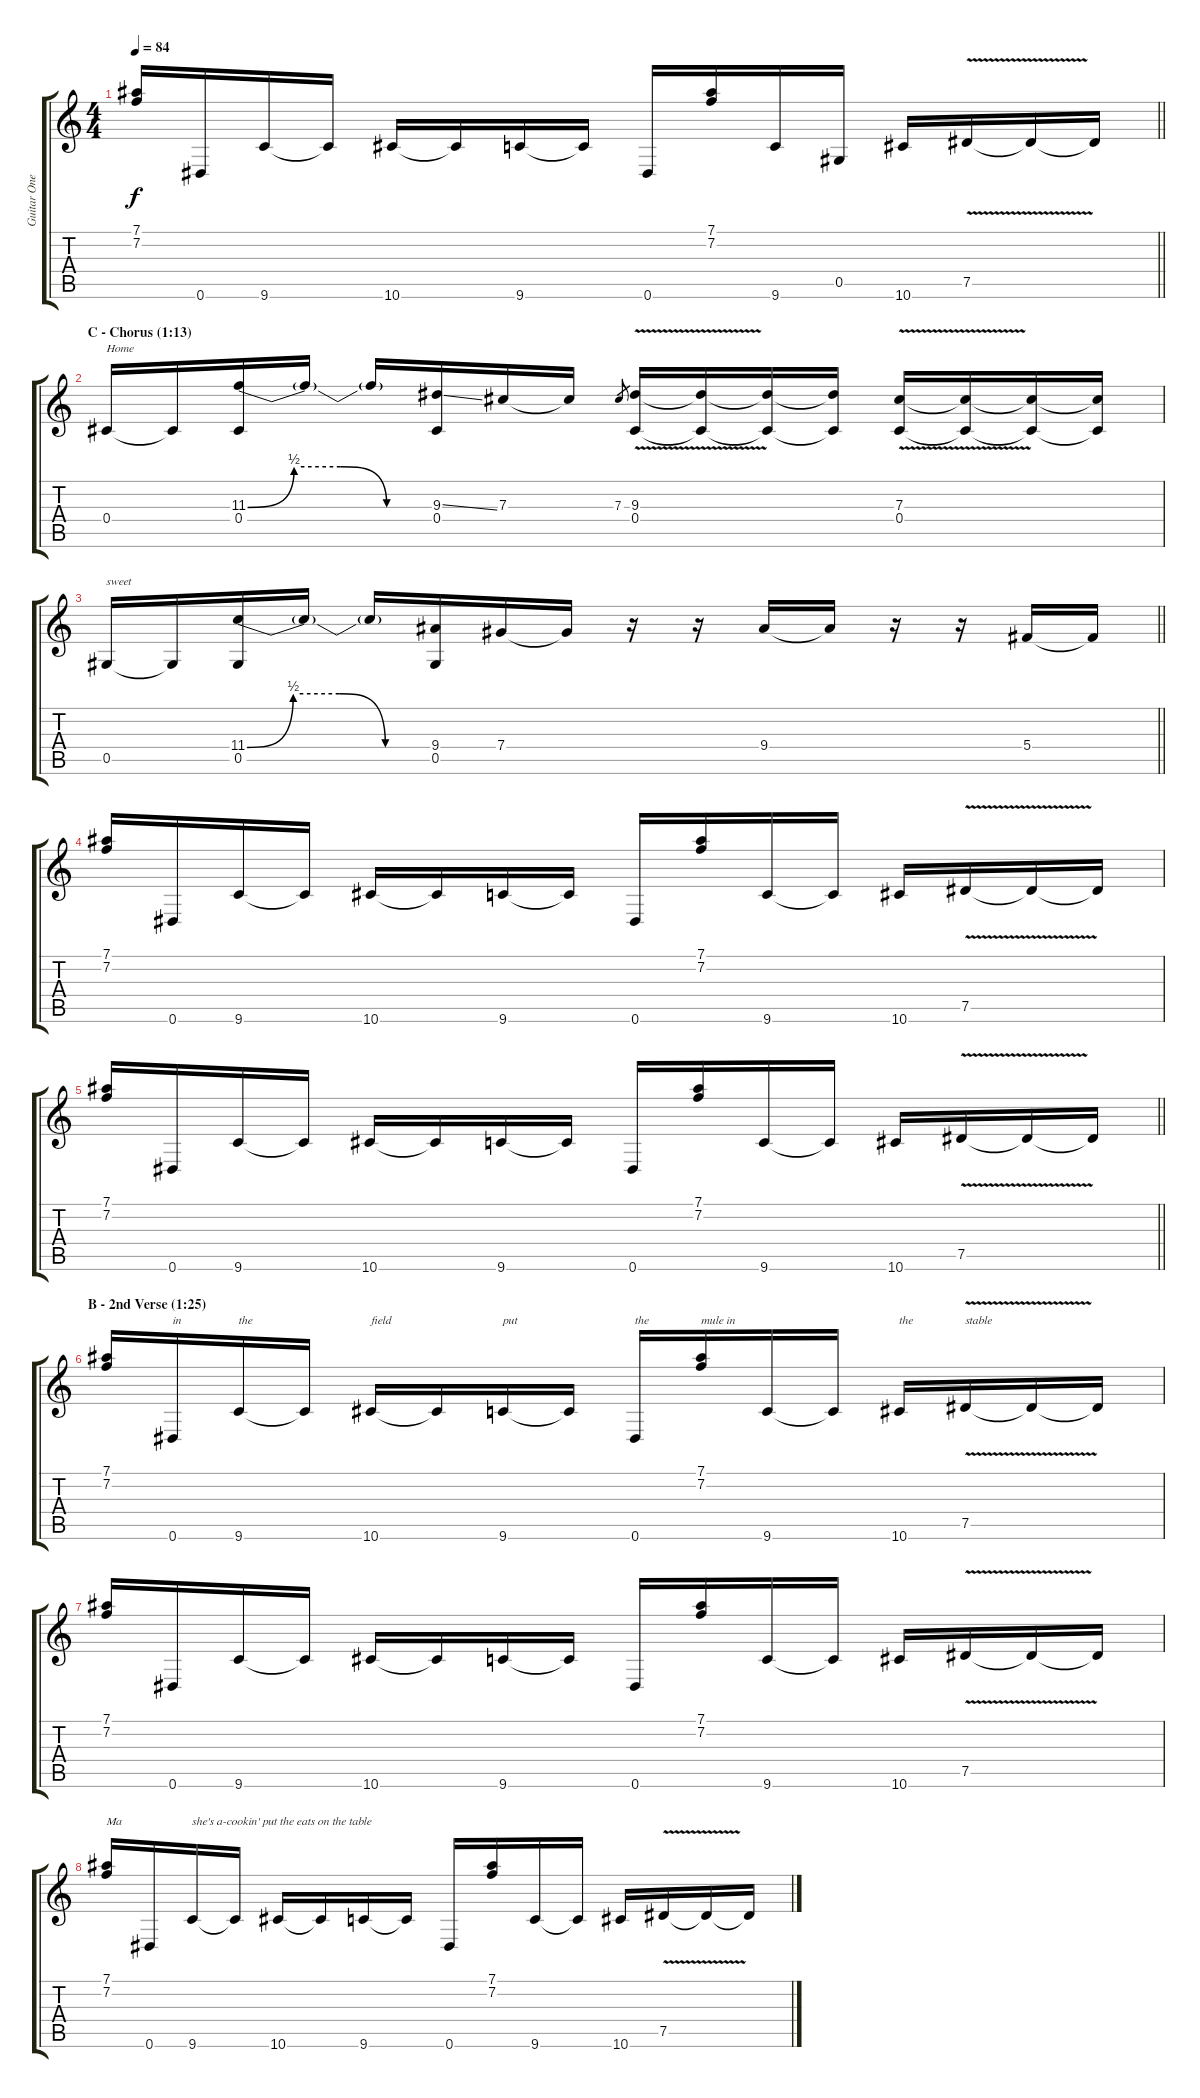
\track ("Guitar One" "Guitar One") {instrument distortionguitar}
\staff {score tabs}
\tuning (Eb4 Bb3 Gb3 Db3 Ab2 Eb2) {hide}
\ts (4 4)
\tempo 84
\clef g2
\barLineRight lightlight
\ks c
(7.1 7.2).16{dy f} 0.6.16 9.6.16 9.6{t}.16 10.6.16 10.6{t}.16 9.6.16 9.6{t}.16 0.6.16 (7.1 7.2).16 9.6.16 0.5.16 10.6.16 7.5{v}.16 7.5{t}.16 7.5{t}.16 |
\section ("" "C - Chorus (1:13)")
0.4.16{txt "Home"} 0.4{t}.16 (11.3{be (custom 0 0 15 2 30 2 45 0 60 0)} 0.4).16 11.3{t}.16 11.3{t}.16 (9.3{ss} 0.4).16 7.3.16 7.3{t}.16 7.3.8{gr} (9.3{v} 0.4{v}).16 (9.3{t} 0.4{t}).16 (9.3{t} 0.4{t}).16 (9.3{t} 0.4{t}).16 (7.3{v} 0.4{v}).16 (7.3{t} 0.4{t}).16 (7.3{t} 0.4{t}).16 (7.3{t} 0.4{t}).16 |
\barLineRight lightlight
0.5.16{txt "sweet"} 0.5{t}.16 (11.4{be (custom 0 0 15 2 30 2 45 0 60 0)} 0.5).16 11.4{t}.16 11.4{t}.16 (9.4 0.5).16 7.4.16 7.4{t}.16 r.16 r.16 9.4.16 9.4{t}.16 r.16 r.16 5.4.16 5.4{t}.16 |
(7.1 7.2).16 0.6.16 9.6.16 9.6{t}.16 10.6.16 10.6{t}.16 9.6.16 9.6{t}.16 0.6.16 (7.1 7.2).16 9.6.16 9.6{t}.16 10.6.16 7.5{v}.16 7.5{t}.16 7.5{t}.16 |
\barLineRight lightlight
(7.1 7.2).16 0.6.16 9.6.16 9.6{t}.16 10.6.16 10.6{t}.16 9.6.16 9.6{t}.16 0.6.16 (7.1 7.2).16 9.6.16 9.6{t}.16 10.6.16 7.5{v}.16 7.5{t}.16 7.5{t}.16 |
\section ("" "B - 2nd Verse (1:25)")
(7.1 7.2).16 0.6.16{txt "in"} 9.6.16{txt "the"} 9.6{t}.16 10.6.16{txt "field"} 10.6{t}.16 9.6.16{txt "put"} 9.6{t}.16 0.6.16{txt "the"} (7.1 7.2).16{txt "mule in"} 9.6.16 9.6{t}.16 10.6.16{txt "the"} 7.5{v}.16{txt "stable"} 7.5{t}.16 7.5{t}.16 |
(7.1 7.2).16 0.6.16 9.6.16 9.6{t}.16 10.6.16 10.6{t}.16 9.6.16 9.6{t}.16 0.6.16 (7.1 7.2).16 9.6.16 9.6{t}.16 10.6.16 7.5{v}.16 7.5{t}.16 7.5{t}.16 |
(7.1 7.2).16{txt "Ma"} 0.6.16 9.6.16{txt "she's a-cookin' put the eats on the table"} 9.6{t}.16 10.6.16 10.6{t}.16 9.6.16 9.6{t}.16 0.6.16 (7.1 7.2).16 9.6.16 9.6{t}.16 10.6.16 7.5{v}.16 7.5{t}.16 7.5{t}.16
